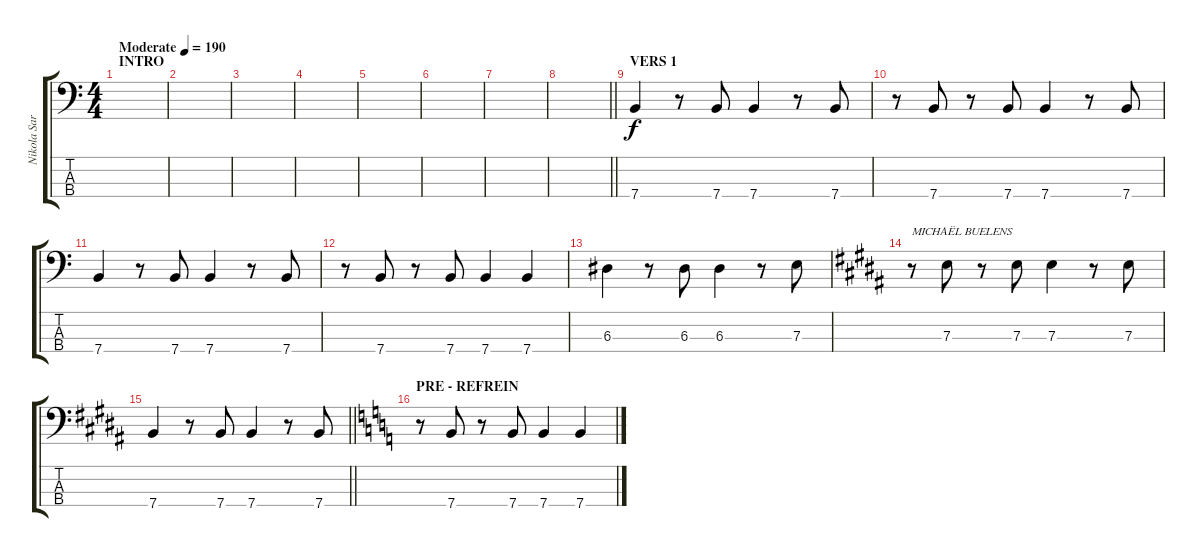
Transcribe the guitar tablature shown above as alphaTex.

\track ("Nikola Sarcevic" "Nikola Sar") {instrument electricbassfinger}
\staff {score tabs}
\tuning (G2 D2 A1 E1) {hide}
\ts (4 4)
\section ("" "INTRO")
\tempo (190 "Moderate")
\clef f4
\ks c
|
|
|
|
|
|
|
\barLineRight lightlight
|
\section ("" "VERS 1")
7.4.4 r.8 7.4.8 7.4.4 r.8 7.4.8 |
r.8 7.4.8 r.8 7.4.8 7.4.4 r.8 7.4.8 |
7.4.4 r.8 7.4.8 7.4.4 r.8 7.4.8 |
r.8 7.4.8 r.8 7.4.8 7.4.4 7.4.4 |
6.3.4 r.8 6.3.8 6.3.4 r.8 7.3.8 |
\ks b
r.8{txt "MICHAËL BUELENS"} 7.3.8 r.8 7.3.8 7.3.4 r.8 7.3.8 |
\barLineRight lightlight
7.4.4 r.8 7.4.8 7.4.4 r.8 7.4.8 |
\section ("" "PRE - REFREIN")
\ks c
r.8 7.4.8 r.8 7.4.8 7.4.4 7.4.4
